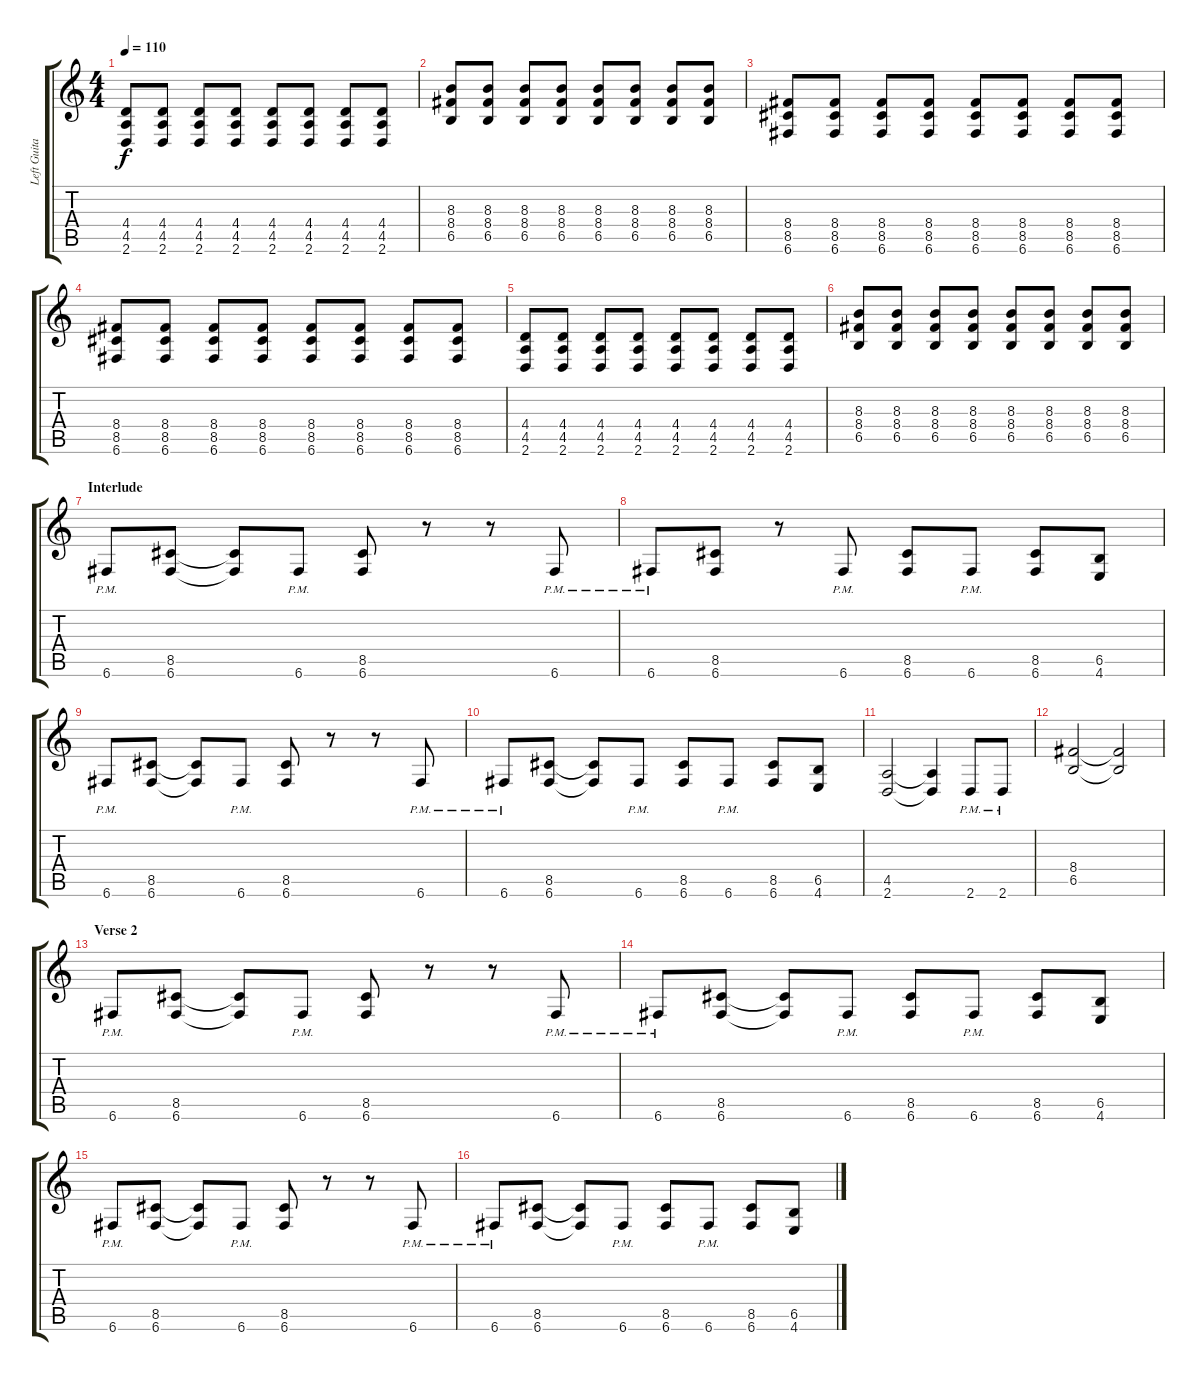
\track ("Left Guitar" "Left Guita") {instrument distortionguitar}
\staff {score tabs}
\tuning (C4 G3 Eb3 Bb2 F2 C2) {hide}
\ts (4 4)
\tempo 110
\clef g2
\ks c
(4.4 4.5 2.6).8{dy f} (4.4 4.5 2.6).8 (4.4 4.5 2.6).8 (4.4 4.5 2.6).8 (4.4 4.5 2.6).8 (4.4 4.5 2.6).8 (4.4 4.5 2.6).8 (4.4 4.5 2.6).8 |
(8.3 8.4 6.5).8 (8.3 8.4 6.5).8 (8.3 8.4 6.5).8 (8.3 8.4 6.5).8 (8.3 8.4 6.5).8 (8.3 8.4 6.5).8 (8.3 8.4 6.5).8 (8.3 8.4 6.5).8 |
(8.4 8.5 6.6).8 (8.4 8.5 6.6).8 (8.4 8.5 6.6).8 (8.4 8.5 6.6).8 (8.4 8.5 6.6).8 (8.4 8.5 6.6).8 (8.4 8.5 6.6).8 (8.4 8.5 6.6).8 |
(8.4 8.5 6.6).8 (8.4 8.5 6.6).8 (8.4 8.5 6.6).8 (8.4 8.5 6.6).8 (8.4 8.5 6.6).8 (8.4 8.5 6.6).8 (8.4 8.5 6.6).8 (8.4 8.5 6.6).8 |
(4.4 4.5 2.6).8 (4.4 4.5 2.6).8 (4.4 4.5 2.6).8 (4.4 4.5 2.6).8 (4.4 4.5 2.6).8 (4.4 4.5 2.6).8 (4.4 4.5 2.6).8 (4.4 4.5 2.6).8 |
(8.3 8.4 6.5).8 (8.3 8.4 6.5).8 (8.3 8.4 6.5).8 (8.3 8.4 6.5).8 (8.3 8.4 6.5).8 (8.3 8.4 6.5).8 (8.3 8.4 6.5).8 (8.3 8.4 6.5).8 |
\section ("" "Interlude")
6.6{pm}.8 (8.5 6.6).8 (8.5{t} 6.6{t}).8 6.6{pm}.8 (8.5 6.6).8 r.8 r.8 6.6{pm}.8 |
6.6{pm}.8 (8.5 6.6).8 r.8 6.6{pm}.8 (8.5 6.6).8 6.6{pm}.8 (8.5 6.6).8 (6.5 4.6).8 |
6.6{pm}.8 (8.5 6.6).8 (8.5{t} 6.6{t}).8 6.6{pm}.8 (8.5 6.6).8 r.8 r.8 6.6{pm}.8 |
6.6{pm}.8 (8.5 6.6).8 (8.5{t} 6.6{t}).8 6.6{pm}.8 (8.5 6.6).8 6.6{pm}.8 (8.5 6.6).8 (6.5 4.6).8 |
(4.5 2.6).2 (4.5{t} 2.6{t}).4 2.6{pm}.8 2.6{pm}.8 |
(8.4 6.5).2 (8.4{t} 6.5{t}).2 |
\section ("" "Verse 2")
6.6{pm}.8 (8.5 6.6).8 (8.5{t} 6.6{t}).8 6.6{pm}.8 (8.5 6.6).8 r.8 r.8 6.6{pm}.8 |
6.6{pm}.8 (8.5 6.6).8 (8.5{t} 6.6{t}).8 6.6{pm}.8 (8.5 6.6).8 6.6{pm}.8 (8.5 6.6).8 (6.5 4.6).8 |
6.6{pm}.8 (8.5 6.6).8 (8.5{t} 6.6{t}).8 6.6{pm}.8 (8.5 6.6).8 r.8 r.8 6.6{pm}.8 |
6.6{pm}.8 (8.5 6.6).8 (8.5{t} 6.6{t}).8 6.6{pm}.8 (8.5 6.6).8 6.6{pm}.8 (8.5 6.6).8 (6.5 4.6).8
